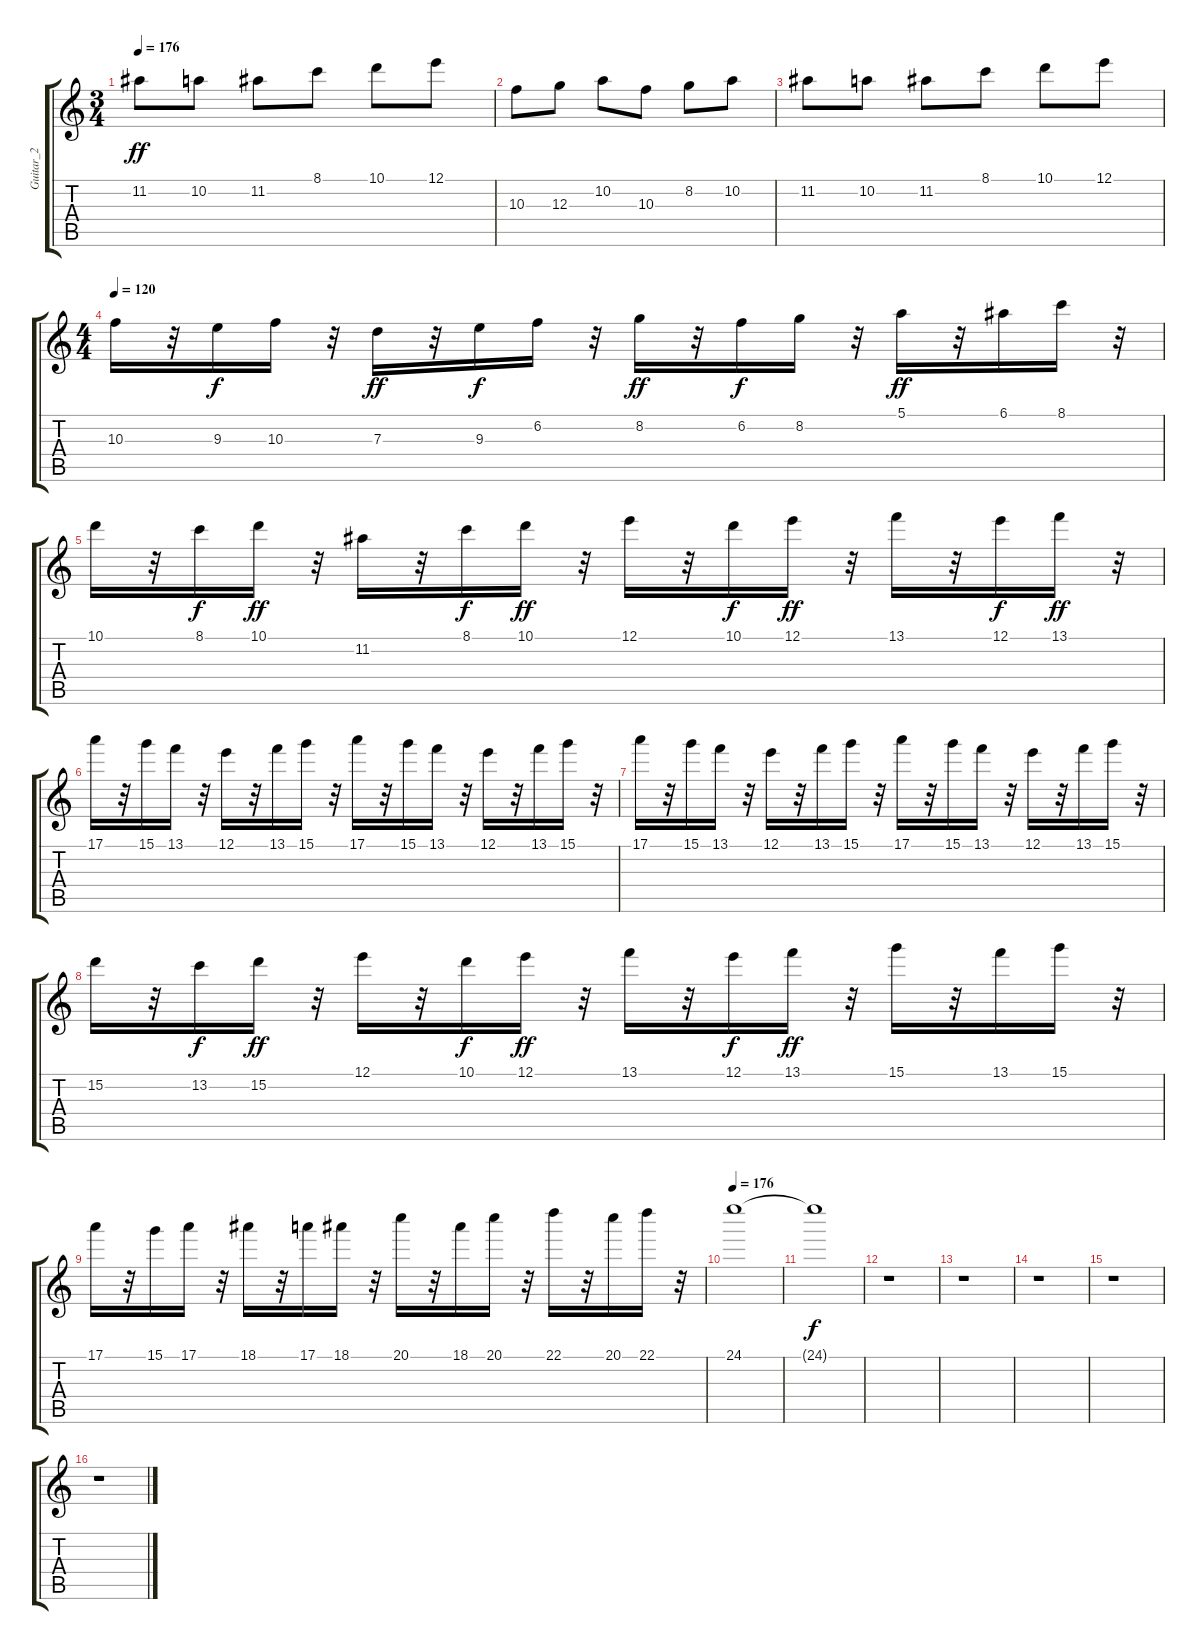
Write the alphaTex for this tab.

\track ("Guitar_2" "Guitar_2") {instrument acousticguitarsteel}
\staff {score tabs}
\tuning (E4 B3 G3 D3 A2 E2) {hide}
\ts (3 4)
\tempo 176
\clef g2
\ks c
11.2.8{dy ff} 10.2.8 11.2.8 8.1.8 10.1.8 12.1.8 |
10.3.8 12.3.8 10.2.8 10.3.8 8.2.8 10.2.8 |
11.2.8 10.2.8 11.2.8 8.1.8 10.1.8 12.1.8 |
\ts (4 4)
\tempo 120
10.3.16 r.32 9.3.16{dy f} 10.3.16 r.32 7.3.16{dy ff} r.32 9.3.16{dy f} 6.2.16 r.32 8.2.16{dy ff} r.32 6.2.16{dy f} 8.2.16 r.32 5.1.16{dy ff} r.32 6.1.16 8.1.16 r.32 |
10.1.16 r.32 8.1.16{dy f} 10.1.16{dy ff} r.32 11.2.16 r.32 8.1.16{dy f} 10.1.16{dy ff} r.32 12.1.16 r.32 10.1.16{dy f} 12.1.16{dy ff} r.32 13.1.16 r.32 12.1.16{dy f} 13.1.16{dy ff} r.32 |
17.1.16 r.32 15.1.16 13.1.16 r.32 12.1.16 r.32 13.1.16 15.1.16 r.32 17.1.16 r.32 15.1.16 13.1.16 r.32 12.1.16 r.32 13.1.16 15.1.16 r.32 |
17.1.16 r.32 15.1.16 13.1.16 r.32 12.1.16 r.32 13.1.16 15.1.16 r.32 17.1.16 r.32 15.1.16 13.1.16 r.32 12.1.16 r.32 13.1.16 15.1.16 r.32 |
15.2.16 r.32 13.2.16{dy f} 15.2.16{dy ff} r.32 12.1.16 r.32 10.1.16{dy f} 12.1.16{dy ff} r.32 13.1.16 r.32 12.1.16{dy f} 13.1.16{dy ff} r.32 15.1.16 r.32 13.1.16 15.1.16 r.32 |
17.1.16 r.32 15.1.16 17.1.16 r.32 18.1.16 r.32 17.1.16 18.1.16 r.32 20.1.16 r.32 18.1.16 20.1.16 r.32 22.1.16 r.32 20.1.16 22.1.16 r.32 |
\tempo 176
24.1.1 |
24.1{t}.1{dy f} |
r.1 |
r.1 |
r.1 |
r.1 |
r.1
